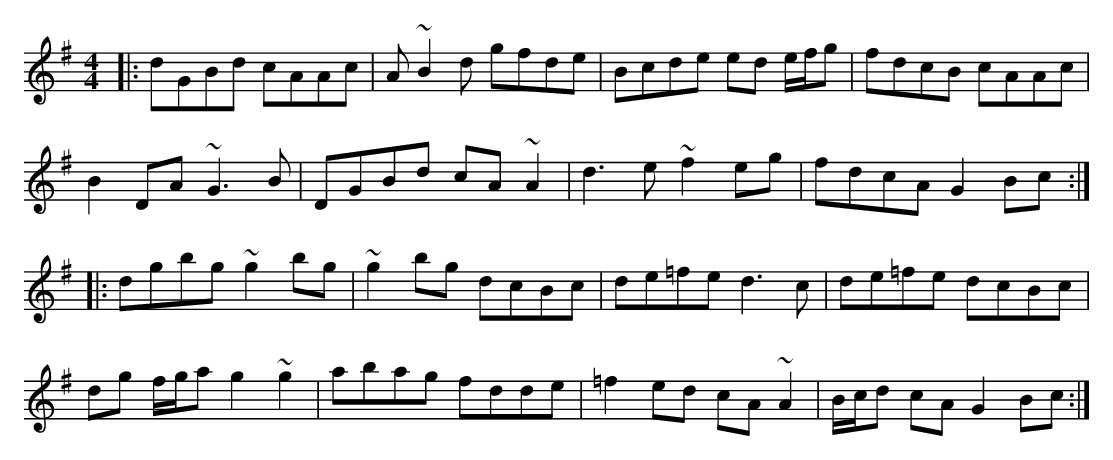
X:1
M:4/4
K:G
|:dGBd cAAc|A~B2d gfde|Bcde ed e/f/g|fdcB cAAc|
B2DA ~G3B|DGBd cA~A2|d3e ~f2eg|fdcA G2Bc:|
|:dgbg ~g2bg|~g2bg dcBc|de=fe d3c|de=fe dcBc|
dg f/g/a g2~g2|abag fdde|=f2ed cA~A2|B/c/d cA G2Bc:|
